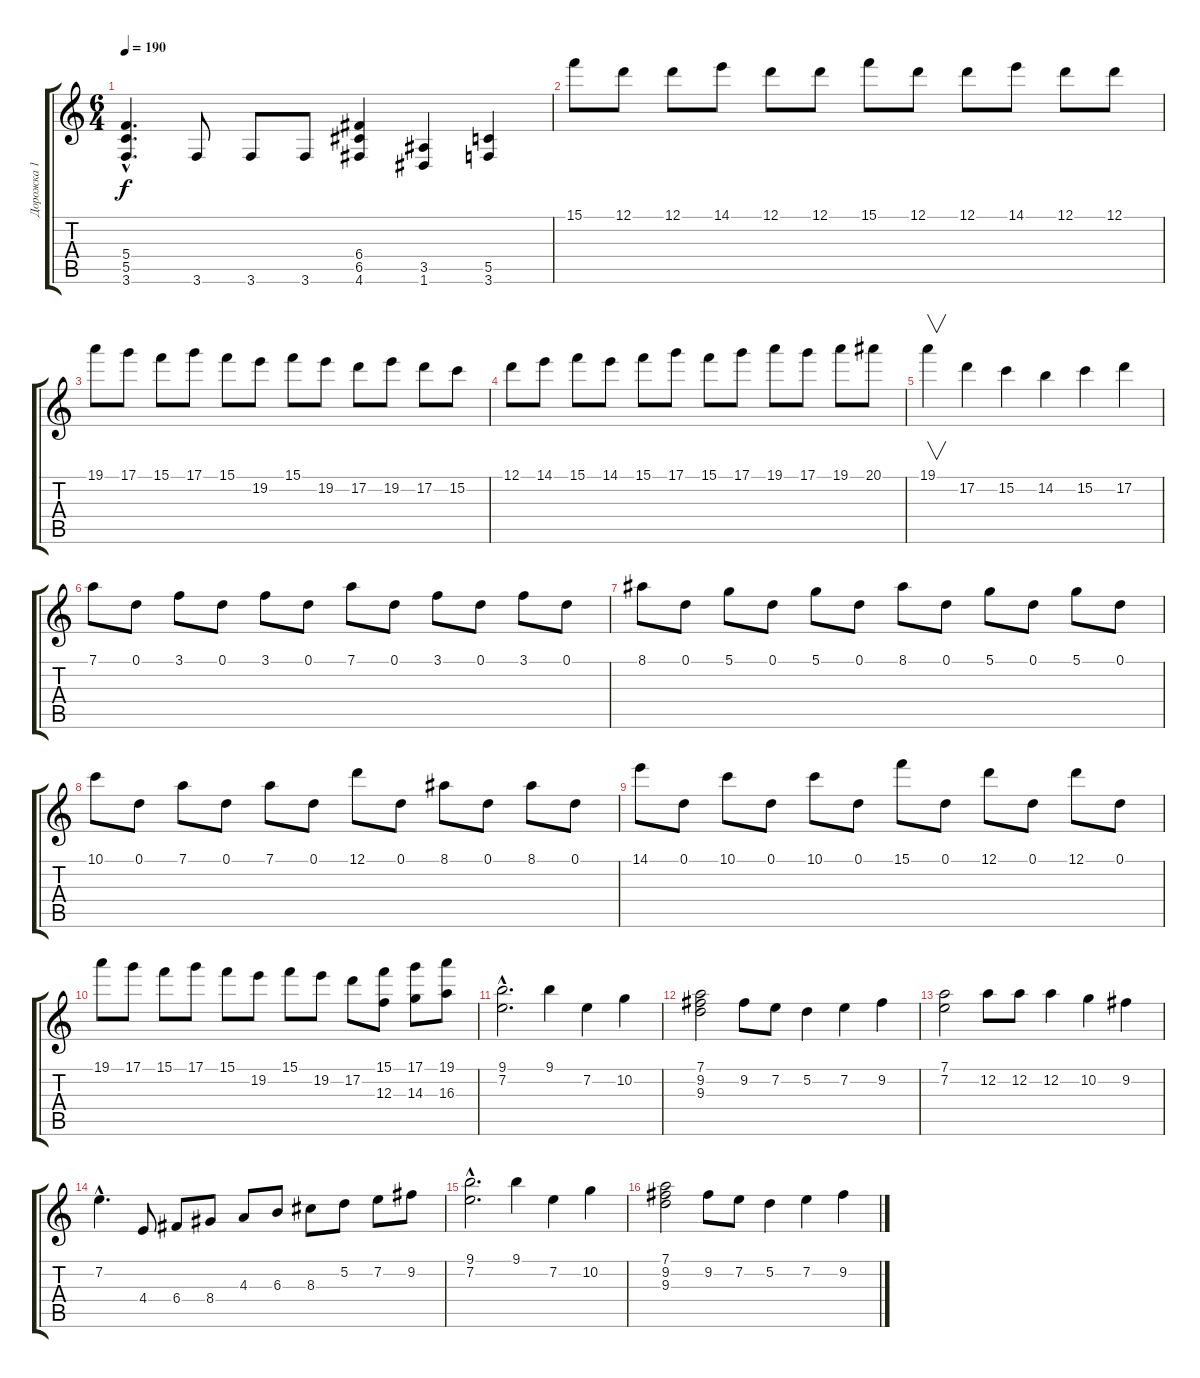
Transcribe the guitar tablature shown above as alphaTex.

\track ("Дорожка 1" "Дорожка 1") {instrument distortionguitar}
\staff {score tabs}
\tuning (D4 A3 F3 C3 G2 D2) {hide}
\ts (6 4)
\tempo 190
\clef g2
\ks c
(5.4{hac} 5.5{hac} 3.6{hac}).4{d dy f} 3.6.8 3.6.8 3.6.8 (6.4 6.5 4.6).4 (3.5 1.6).4 (5.5 3.6).4 |
15.1.8 12.1.8 12.1.8 14.1.8 12.1.8 12.1.8 15.1.8 12.1.8 12.1.8 14.1.8 12.1.8 12.1.8 |
19.1.8 17.1.8 15.1.8 17.1.8 15.1.8 19.2.8 15.1.8 19.2.8 17.2.8 19.2.8 17.2.8 15.2.8 |
12.1.8 14.1.8 15.1.8 14.1.8 15.1.8 17.1.8 15.1.8 17.1.8 19.1.8 17.1.8 19.1.8 20.1.8 |
19.1.4{v} 17.2.4 15.2.4 14.2.4 15.2.4 17.2.4 |
7.1.8 0.1.8 3.1.8 0.1.8 3.1.8 0.1.8 7.1.8 0.1.8 3.1.8 0.1.8 3.1.8 0.1.8 |
8.1.8 0.1.8 5.1.8 0.1.8 5.1.8 0.1.8 8.1.8 0.1.8 5.1.8 0.1.8 5.1.8 0.1.8 |
10.1.8 0.1.8 7.1.8 0.1.8 7.1.8 0.1.8 12.1.8 0.1.8 8.1.8 0.1.8 8.1.8 0.1.8 |
14.1.8 0.1.8 10.1.8 0.1.8 10.1.8 0.1.8 15.1.8 0.1.8 12.1.8 0.1.8 12.1.8 0.1.8 |
19.1.8 17.1.8 15.1.8 17.1.8 15.1.8 19.2.8 15.1.8 19.2.8 17.2.8 (15.1 12.3).8 (17.1 14.3).8 (19.1 16.3).8 |
(9.1{hac} 7.2{hac}).2{d} 9.1.4 7.2.4 10.2.4 |
(7.1 9.2 9.3).2 9.2.8 7.2.8 5.2.4 7.2.4 9.2.4 |
(7.1 7.2).2 12.2.8 12.2.8 12.2.4 10.2.4 9.2.4 |
7.2{hac}.4{d} 4.4.8 6.4.8 8.4.8 4.3.8 6.3.8 8.3.8 5.2.8 7.2.8 9.2.8 |
(9.1{hac} 7.2{hac}).2{d} 9.1.4 7.2.4 10.2.4 |
(7.1 9.2 9.3).2 9.2.8 7.2.8 5.2.4 7.2.4 9.2.4
